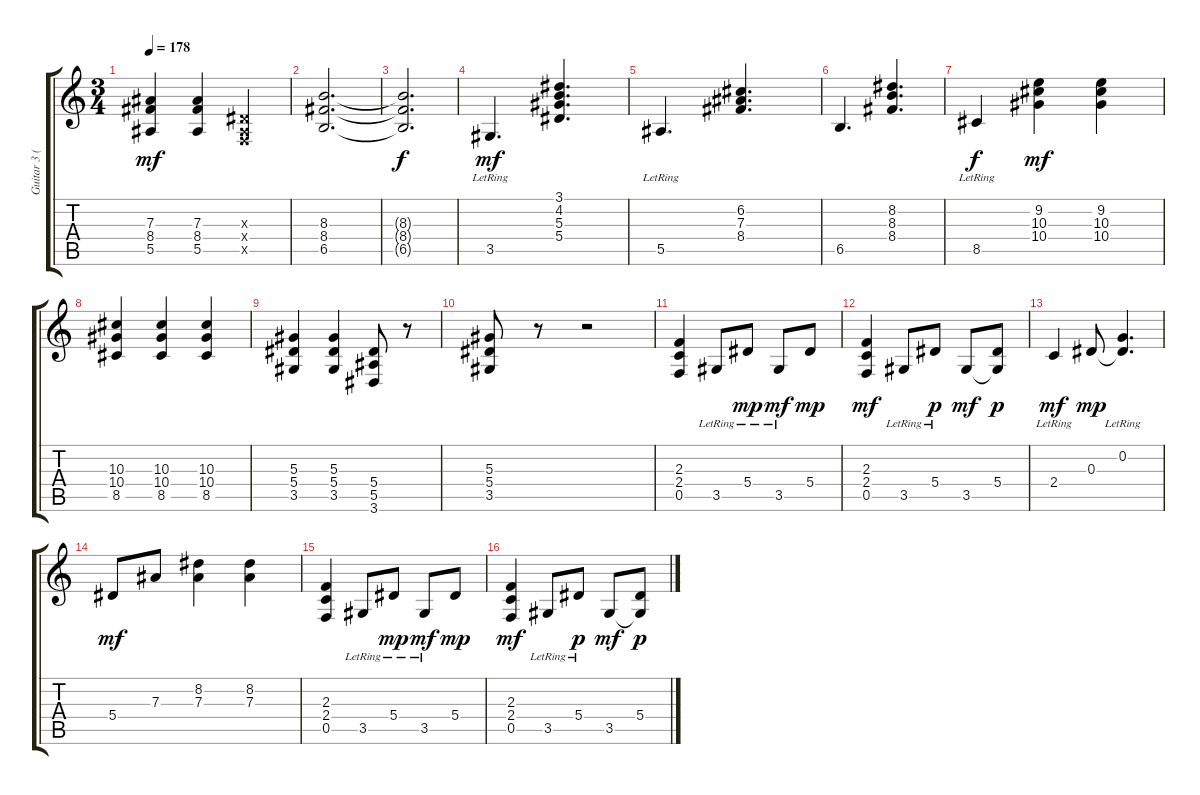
\track ("Guitar 3 (Rhytm)" "Guitar 3 (") {instrument distortionguitar}
\staff {score tabs}
\tuning (C4 G3 Eb3 Bb2 F2 C2) {hide}
\ts (3 4)
\tempo 178
\clef g2
\ks c
(7.3 8.4 5.5).4{dy mf} (7.3 8.4 5.5).4 (0.3{x} 0.4{x} 0.5{x}).4 |
(8.3 8.4 6.5).2{d} |
(8.3{t} 8.4{t} 6.5{t}).2{d dy f} |
3.5{lr}.4{d dy mf} (3.1 4.2 5.3 5.4).4{d} |
5.5{lr}.4{d} (6.2 7.3 8.4).4{d} |
6.5.4{d} (8.2 8.3 8.4).4{d} |
8.5{lr}.4{dy f} (9.2 10.3 10.4).4{dy mf} (9.2 10.3 10.4).4 |
(10.3 10.4 8.5).4 (10.3 10.4 8.5).4 (10.3 10.4 8.5).4 |
(5.3 5.4 3.5).4 (5.3 5.4 3.5).4 (5.4 5.5 3.6).8 r.8 |
(5.3 5.4 3.5).8 r.8 r.2 |
(2.3 2.4 0.5).4{balance 12} 3.5{lr}.8 5.4{lr}.8{dy mp} 3.5{lr}.8{dy mf} 5.4.8{dy mp} |
(2.3 2.4 0.5).4{dy mf} 3.5{lr}.8 5.4{lr}.8{dy p} 3.5.8{dy mf} (5.4 3.5{t}).8{dy p} |
2.4{lr}.4{dy mf} 0.3.8{dy mp} (0.2{lr} 0.3{t}).4{d} |
5.4.8{dy mf} 7.3.8 (8.2 7.3).4 (8.2 7.3).4 |
(2.3 2.4 0.5).4 3.5{lr}.8 5.4{lr}.8{dy mp} 3.5{lr}.8{dy mf} 5.4.8{dy mp} |
(2.3 2.4 0.5).4{dy mf} 3.5{lr}.8 5.4{lr}.8{dy p} 3.5.8{dy mf} (5.4 3.5{t}).8{dy p}
